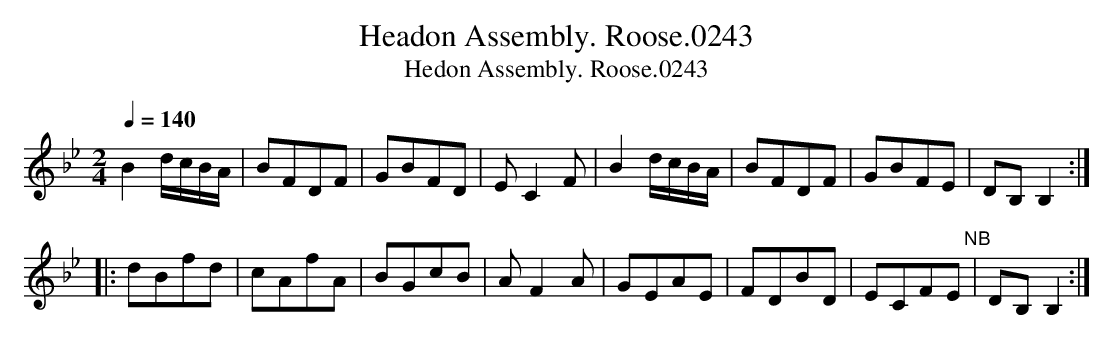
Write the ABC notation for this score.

X:1
T:Headon Assembly. Roose.0243
T:Hedon Assembly. Roose.0243
M:2/4
L:1/8
Q:1/4=140
K:Bb
B2 d/c/B/A/|BFDF|GBFD|E C2F|\\
B2 d/c/B/A/|BFDF|GBFE|DB, B,2:|
|:dBfd|cAfA|BGcB|A F2 A|\\
GEAE|FDBD|ECFE"NB"|DB,B,2:|
